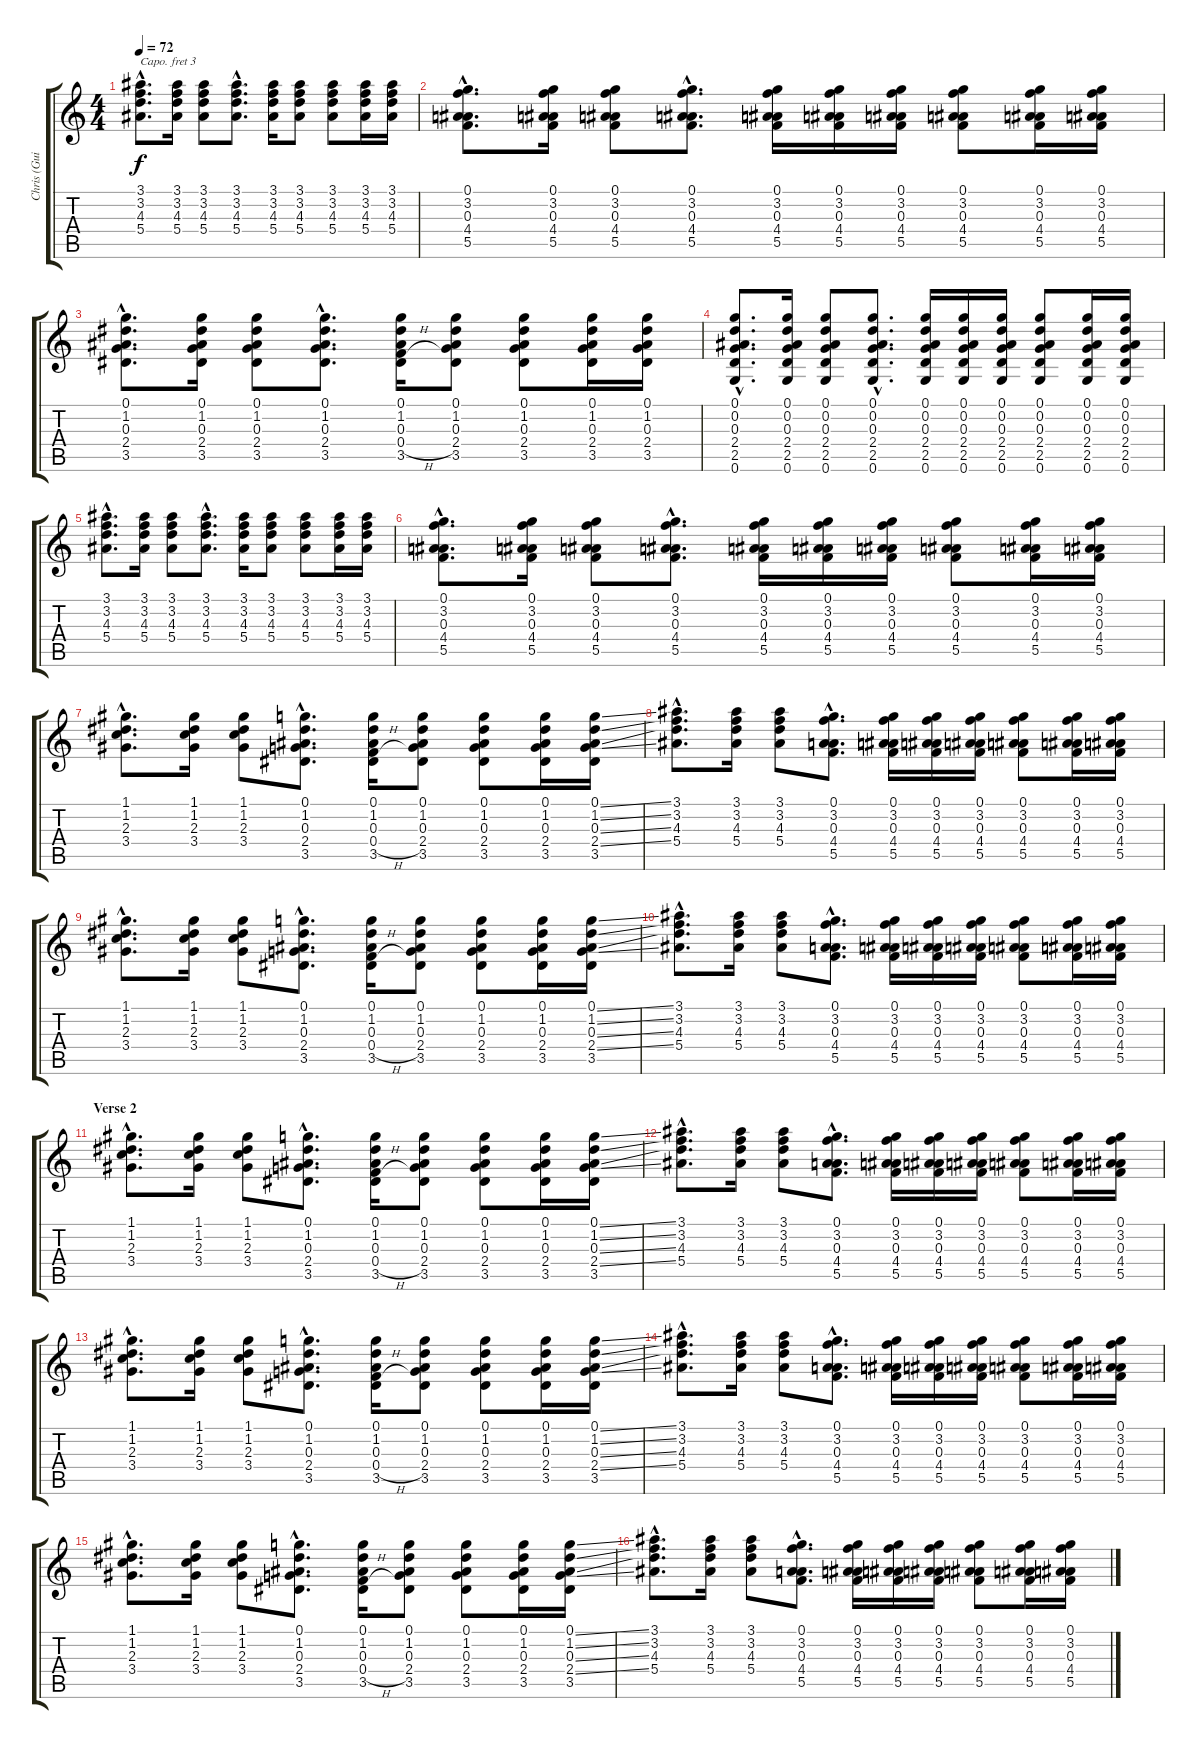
\track ("Chris (Guitar) Capo 3rd" "Chris (Gui") {instrument electricguitarclean}
\staff {score tabs}
\capo 3
\tuning (E4 B3 G3 D3 A2 E2) {hide}
\ts (4 4)
\tempo 72
\clef g2
\ks c
(3.1{hac} 3.2{hac} 4.3{hac} 5.4{hac}).8{d dy f} (3.1 3.2 4.3 5.4).16 (3.1 3.2 4.3 5.4).8 (3.1{hac} 3.2{hac} 4.3{hac} 5.4{hac}).8{d} (3.1 3.2 4.3 5.4).16 (3.1 3.2 4.3 5.4).8 (3.1 3.2 4.3 5.4).8 (3.1 3.2 4.3 5.4).16 (3.1 3.2 4.3 5.4).16 |
(0.1{hac} 3.2{hac} 0.3{hac} 4.4{hac} 5.5{hac}).8{d} (0.1 3.2 0.3 4.4 5.5).16 (0.1 3.2 0.3 4.4 5.5).8 (0.1{hac} 3.2{hac} 0.3{hac} 4.4{hac} 5.5{hac}).8{d} (0.1 3.2 0.3 4.4 5.5).16 (0.1 3.2 0.3 4.4 5.5).16 (0.1 3.2 0.3 4.4 5.5).16 (0.1 3.2 0.3 4.4 5.5).8 (0.1 3.2 0.3 4.4 5.5).16 (0.1 3.2 0.3 4.4 5.5).16 |
(0.1{hac} 1.2{hac} 0.3{hac} 2.4{hac} 3.5{hac}).8{d} (0.1 1.2 0.3 2.4 3.5).16 (0.1 1.2 0.3 2.4 3.5).8 (0.1{hac} 1.2{hac} 0.3{hac} 2.4{hac} 3.5{hac}).8{d} (0.1 1.2 0.3 0.4{h} 3.5).16 (0.1 1.2 0.3 2.4 3.5).8 (0.1 1.2 0.3 2.4 3.5).8 (0.1 1.2 0.3 2.4 3.5).16 (0.1 1.2 0.3 2.4 3.5).16 |
(0.1{hac} 0.2{hac} 0.3{hac} 2.4{hac} 2.5{hac} 0.6{hac}).8{d} (0.1 0.2 0.3 2.4 2.5 0.6).16 (0.1 0.2 0.3 2.4 2.5 0.6).8 (0.1{hac} 0.2{hac} 0.3{hac} 2.4{hac} 2.5{hac} 0.6{hac}).8{d} (0.1 0.2 0.3 2.4 2.5 0.6).16 (0.1 0.2 0.3 2.4 2.5 0.6).16 (0.1 0.2 0.3 2.4 2.5 0.6).16 (0.1 0.2 0.3 2.4 2.5 0.6).8 (0.1 0.2 0.3 2.4 2.5 0.6).16 (0.1 0.2 0.3 2.4 2.5 0.6).16 |
(3.1{hac} 3.2{hac} 4.3{hac} 5.4{hac}).8{d} (3.1 3.2 4.3 5.4).16 (3.1 3.2 4.3 5.4).8 (3.1{hac} 3.2{hac} 4.3{hac} 5.4{hac}).8{d} (3.1 3.2 4.3 5.4).16 (3.1 3.2 4.3 5.4).8 (3.1 3.2 4.3 5.4).8 (3.1 3.2 4.3 5.4).16 (3.1 3.2 4.3 5.4).16 |
(0.1{hac} 3.2{hac} 0.3{hac} 4.4{hac} 5.5{hac}).8{d} (0.1 3.2 0.3 4.4 5.5).16 (0.1 3.2 0.3 4.4 5.5).8 (0.1{hac} 3.2{hac} 0.3{hac} 4.4{hac} 5.5{hac}).8{d} (0.1 3.2 0.3 4.4 5.5).16 (0.1 3.2 0.3 4.4 5.5).16 (0.1 3.2 0.3 4.4 5.5).16 (0.1 3.2 0.3 4.4 5.5).8 (0.1 3.2 0.3 4.4 5.5).16 (0.1 3.2 0.3 4.4 5.5).16 |
(1.1{hac} 1.2{hac} 2.3{hac} 3.4{hac}).8{d} (1.1 1.2 2.3 3.4).16 (1.1 1.2 2.3 3.4).8 (0.1{hac} 1.2{hac} 0.3{hac} 2.4{hac} 3.5{hac}).8{d} (0.1 1.2 0.3 0.4{h} 3.5).16 (0.1 1.2 0.3 2.4 3.5).8 (0.1 1.2 0.3 2.4 3.5).8 (0.1 1.2 0.3 2.4 3.5).16 (0.1{ss} 1.2{ss} 0.3{ss} 2.4{ss} 3.5).16 |
(3.1{hac} 3.2{hac} 4.3{hac} 5.4{hac}).8{d} (3.1 3.2 4.3 5.4).16 (3.1 3.2 4.3 5.4).8 (0.1{hac} 3.2{hac} 0.3{hac} 4.4{hac} 5.5{hac}).8{d} (0.1 3.2 0.3 4.4 5.5).16 (0.1 3.2 0.3 4.4 5.5).16 (0.1 3.2 0.3 4.4 5.5).16 (0.1 3.2 0.3 4.4 5.5).8 (0.1 3.2 0.3 4.4 5.5).16 (0.1 3.2 0.3 4.4 5.5).16 |
(1.1{hac} 1.2{hac} 2.3{hac} 3.4{hac}).8{d} (1.1 1.2 2.3 3.4).16 (1.1 1.2 2.3 3.4).8 (0.1{hac} 1.2{hac} 0.3{hac} 2.4{hac} 3.5{hac}).8{d} (0.1 1.2 0.3 0.4{h} 3.5).16 (0.1 1.2 0.3 2.4 3.5).8 (0.1 1.2 0.3 2.4 3.5).8 (0.1 1.2 0.3 2.4 3.5).16 (0.1{ss} 1.2{ss} 0.3{ss} 2.4{ss} 3.5).16 |
(3.1{hac} 3.2{hac} 4.3{hac} 5.4{hac}).8{d} (3.1 3.2 4.3 5.4).16 (3.1 3.2 4.3 5.4).8 (0.1{hac} 3.2{hac} 0.3{hac} 4.4{hac} 5.5{hac}).8{d} (0.1 3.2 0.3 4.4 5.5).16 (0.1 3.2 0.3 4.4 5.5).16 (0.1 3.2 0.3 4.4 5.5).16 (0.1 3.2 0.3 4.4 5.5).8 (0.1 3.2 0.3 4.4 5.5).16 (0.1 3.2 0.3 4.4 5.5).16 |
\section ("" "Verse 2")
(1.1{hac} 1.2{hac} 2.3{hac} 3.4{hac}).8{d} (1.1 1.2 2.3 3.4).16 (1.1 1.2 2.3 3.4).8 (0.1{hac} 1.2{hac} 0.3{hac} 2.4{hac} 3.5{hac}).8{d} (0.1 1.2 0.3 0.4{h} 3.5).16 (0.1 1.2 0.3 2.4 3.5).8 (0.1 1.2 0.3 2.4 3.5).8 (0.1 1.2 0.3 2.4 3.5).16 (0.1{ss} 1.2{ss} 0.3{ss} 2.4{ss} 3.5).16 |
(3.1{hac} 3.2{hac} 4.3{hac} 5.4{hac}).8{d} (3.1 3.2 4.3 5.4).16 (3.1 3.2 4.3 5.4).8 (0.1{hac} 3.2{hac} 0.3{hac} 4.4{hac} 5.5{hac}).8{d} (0.1 3.2 0.3 4.4 5.5).16 (0.1 3.2 0.3 4.4 5.5).16 (0.1 3.2 0.3 4.4 5.5).16 (0.1 3.2 0.3 4.4 5.5).8 (0.1 3.2 0.3 4.4 5.5).16 (0.1 3.2 0.3 4.4 5.5).16 |
(1.1{hac} 1.2{hac} 2.3{hac} 3.4{hac}).8{d} (1.1 1.2 2.3 3.4).16 (1.1 1.2 2.3 3.4).8 (0.1{hac} 1.2{hac} 0.3{hac} 2.4{hac} 3.5{hac}).8{d} (0.1 1.2 0.3 0.4{h} 3.5).16 (0.1 1.2 0.3 2.4 3.5).8 (0.1 1.2 0.3 2.4 3.5).8 (0.1 1.2 0.3 2.4 3.5).16 (0.1{ss} 1.2{ss} 0.3{ss} 2.4{ss} 3.5).16 |
(3.1{hac} 3.2{hac} 4.3{hac} 5.4{hac}).8{d} (3.1 3.2 4.3 5.4).16 (3.1 3.2 4.3 5.4).8 (0.1{hac} 3.2{hac} 0.3{hac} 4.4{hac} 5.5{hac}).8{d} (0.1 3.2 0.3 4.4 5.5).16 (0.1 3.2 0.3 4.4 5.5).16 (0.1 3.2 0.3 4.4 5.5).16 (0.1 3.2 0.3 4.4 5.5).8 (0.1 3.2 0.3 4.4 5.5).16 (0.1 3.2 0.3 4.4 5.5).16 |
(1.1{hac} 1.2{hac} 2.3{hac} 3.4{hac}).8{d} (1.1 1.2 2.3 3.4).16 (1.1 1.2 2.3 3.4).8 (0.1{hac} 1.2{hac} 0.3{hac} 2.4{hac} 3.5{hac}).8{d} (0.1 1.2 0.3 0.4{h} 3.5).16 (0.1 1.2 0.3 2.4 3.5).8 (0.1 1.2 0.3 2.4 3.5).8 (0.1 1.2 0.3 2.4 3.5).16 (0.1{ss} 1.2{ss} 0.3{ss} 2.4{ss} 3.5).16 |
(3.1{hac} 3.2{hac} 4.3{hac} 5.4{hac}).8{d} (3.1 3.2 4.3 5.4).16 (3.1 3.2 4.3 5.4).8 (0.1{hac} 3.2{hac} 0.3{hac} 4.4{hac} 5.5{hac}).8{d} (0.1 3.2 0.3 4.4 5.5).16 (0.1 3.2 0.3 4.4 5.5).16 (0.1 3.2 0.3 4.4 5.5).16 (0.1 3.2 0.3 4.4 5.5).8 (0.1 3.2 0.3 4.4 5.5).16 (0.1 3.2 0.3 4.4 5.5).16
